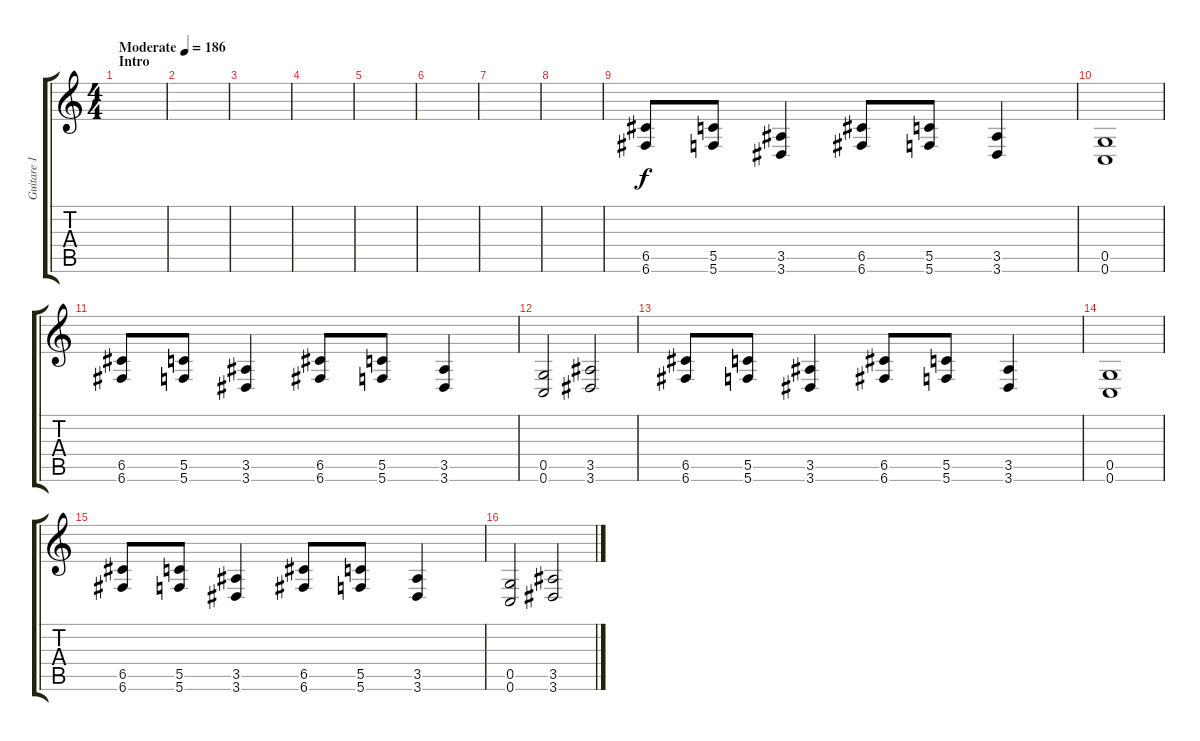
\track ("Guitare 1" "Guitare 1") {instrument distortionguitar}
\staff {score tabs}
\tuning (D4 A3 F3 C3 G2 C2) {hide}
\ts (4 4)
\section ("" "Intro")
\tempo (186 "Moderate")
\clef g2
\ks c
|
|
|
|
|
|
|
|
(6.5 6.6).8 (5.5 5.6).8 (3.5 3.6).4 (6.5 6.6).8 (5.5 5.6).8 (3.5 3.6).4 |
(0.5 0.6).1 |
(6.5 6.6).8 (5.5 5.6).8 (3.5 3.6).4 (6.5 6.6).8 (5.5 5.6).8 (3.5 3.6).4 |
(0.5 0.6).2 (3.5 3.6).2 |
(6.5 6.6).8 (5.5 5.6).8 (3.5 3.6).4 (6.5 6.6).8 (5.5 5.6).8 (3.5 3.6).4 |
(0.5 0.6).1 |
(6.5 6.6).8 (5.5 5.6).8 (3.5 3.6).4 (6.5 6.6).8 (5.5 5.6).8 (3.5 3.6).4 |
(0.5 0.6).2 (3.5 3.6).2
